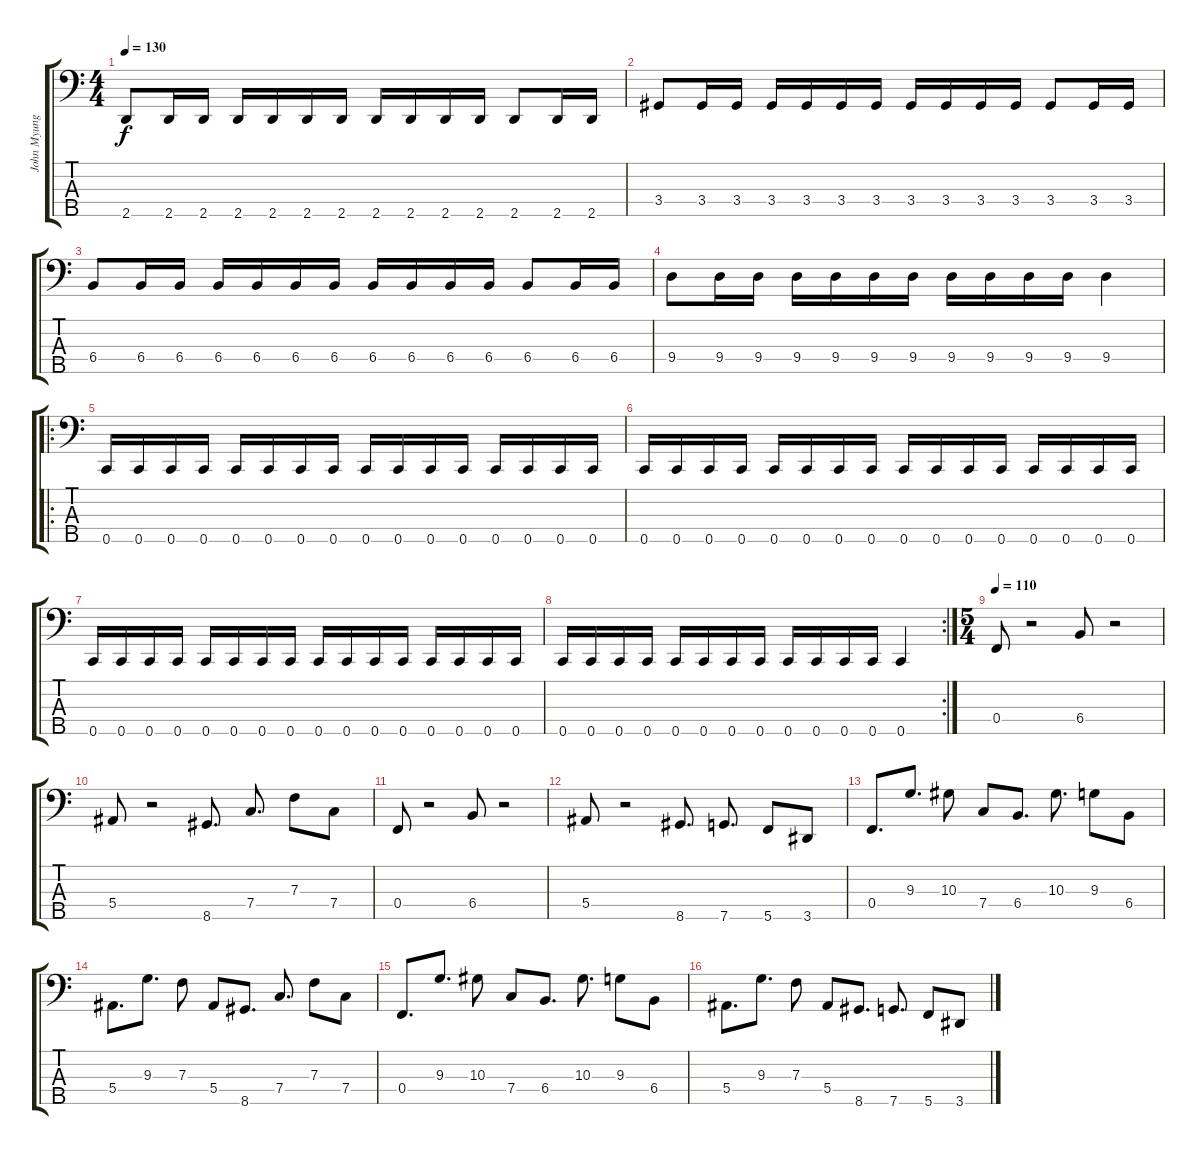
\track ("John Myung" "John Myung") {instrument electricbassfinger}
\staff {score tabs}
\tuning (Ab2 Eb2 Bb1 F1 C1) {hide}
\ts (4 4)
\tempo 130
\clef f4
\ks c
2.5.8{dy f} 2.5.16 2.5.16 2.5.16 2.5.16 2.5.16 2.5.16 2.5.16 2.5.16 2.5.16 2.5.16 2.5.8 2.5.16 2.5.16 |
3.4.8 3.4.16 3.4.16 3.4.16 3.4.16 3.4.16 3.4.16 3.4.16 3.4.16 3.4.16 3.4.16 3.4.8 3.4.16 3.4.16 |
6.4.8 6.4.16 6.4.16 6.4.16 6.4.16 6.4.16 6.4.16 6.4.16 6.4.16 6.4.16 6.4.16 6.4.8 6.4.16 6.4.16 |
9.4.8 9.4.16 9.4.16 9.4.16 9.4.16 9.4.16 9.4.16 9.4.16 9.4.16 9.4.16 9.4.16 9.4.4 |
\ro
0.5.16 0.5.16 0.5.16 0.5.16 0.5.16 0.5.16 0.5.16 0.5.16 0.5.16 0.5.16 0.5.16 0.5.16 0.5.16 0.5.16 0.5.16 0.5.16 |
0.5.16 0.5.16 0.5.16 0.5.16 0.5.16 0.5.16 0.5.16 0.5.16 0.5.16 0.5.16 0.5.16 0.5.16 0.5.16 0.5.16 0.5.16 0.5.16 |
0.5.16 0.5.16 0.5.16 0.5.16 0.5.16 0.5.16 0.5.16 0.5.16 0.5.16 0.5.16 0.5.16 0.5.16 0.5.16 0.5.16 0.5.16 0.5.16 |
\rc 2
0.5.16 0.5.16 0.5.16 0.5.16 0.5.16 0.5.16 0.5.16 0.5.16 0.5.16 0.5.16 0.5.16 0.5.16 0.5.4 |
\ts (5 4)
\tempo 110
0.4.8 r.2 6.4.8 r.2 |
5.4.8 r.2 8.5.8{d} 7.4.8{d} 7.3.8 7.4.8 |
0.4.8 r.2 6.4.8 r.2 |
5.4.8 r.2 8.5.8{d} 7.5.8{d} 5.5.8 3.5.8 |
0.4.8{d} 9.3.8{d} 10.3.8 7.4.8 6.4.8{d} 10.3.8{d} 9.3.8 6.4.8 |
5.4.8{d} 9.3.8{d} 7.3.8 5.4.8 8.5.8{d} 7.4.8{d} 7.3.8 7.4.8 |
0.4.8{d} 9.3.8{d} 10.3.8 7.4.8 6.4.8{d} 10.3.8{d} 9.3.8 6.4.8 |
5.4.8{d} 9.3.8{d} 7.3.8 5.4.8 8.5.8{d} 7.5.8{d} 5.5.8 3.5.8
